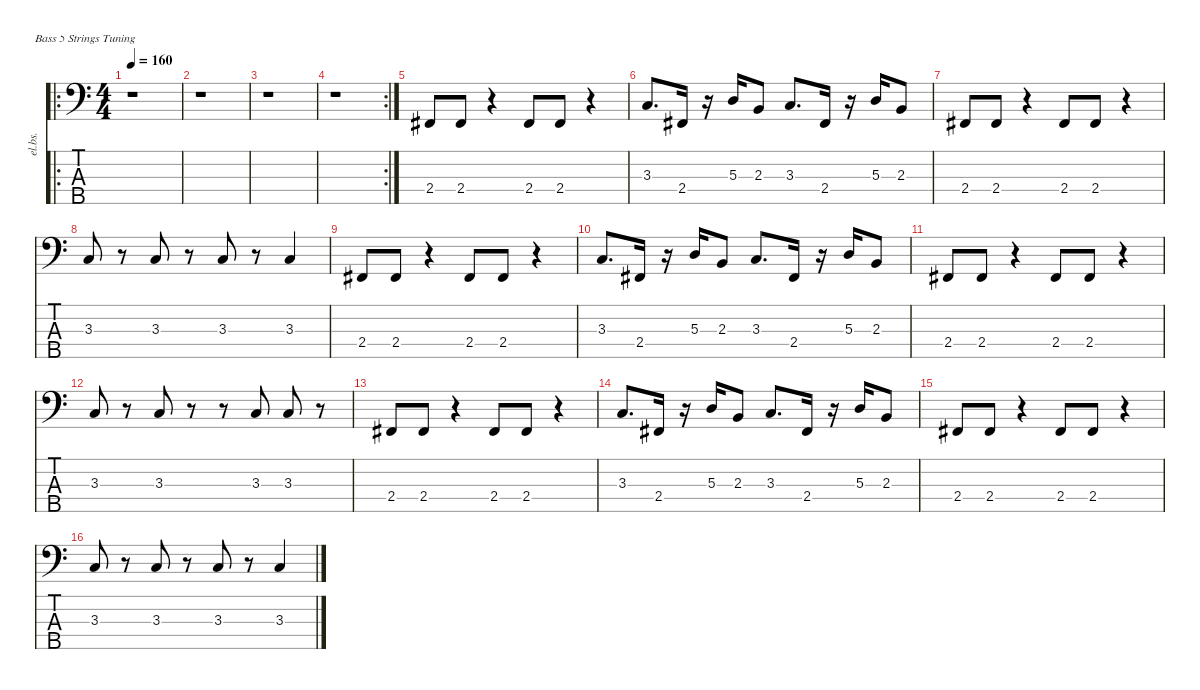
\defaultSystemsLayout 4
\hideDynamics
\bracketExtendMode nobrackets
\otherSystemsTrackNameOrientation horizontal
\track ("Dave Ellefson" "el.bs.") {instrument electricbasspick}
\staff {score tabs}
\tuning (G2 D2 A1 E1 B0)
\ro
\ts (4 4)
\beaming (8 2 2 2 2)
\tempo 160
\clef f4
\ks c
r.1{dy f instrument electricbasspick beam Down} |
r.1{beam Down} |
r.1{beam Down} |
\rc 2
r.1{beam Down} |
2.4{acc #}.8{beam Up} 2.4{acc #}.8{beam Up} r.4{beam Up} 2.4{acc #}.8{beam Up} 2.4{acc #}.8{beam Up} r.4{beam Up} |
3.3.8{d beam Up} 2.4{acc #}.16{beam Up} r.16{beam Up} 5.3.16{beam Up} 2.3.8{beam Up} 3.3.8{d beam Up} 2.4{acc #}.16{beam Up} r.16{beam Up} 5.3.16{beam Up} 2.3.8{beam Up} |
2.4{acc #}.8{beam Up} 2.4{acc #}.8{beam Up} r.4{beam Up} 2.4{acc #}.8{beam Up} 2.4{acc #}.8{beam Up} r.4{beam Up} |
3.3.8{beam Up} r.8{beam Up} 3.3.8{beam Up} r.8{beam Up} 3.3.8{beam Up} r.8{beam Up} 3.3.4{beam Up} |
2.4{acc #}.8{beam Up} 2.4{acc #}.8{beam Up} r.4{beam Up} 2.4{acc #}.8{beam Up} 2.4{acc #}.8{beam Up} r.4{beam Up} |
3.3.8{d beam Up} 2.4{acc #}.16{beam Up} r.16{beam Up} 5.3.16{beam Up} 2.3.8{beam Up} 3.3.8{d beam Up} 2.4{acc #}.16{beam Up} r.16{beam Up} 5.3.16{beam Up} 2.3.8{beam Up} |
2.4{acc #}.8{beam Up} 2.4{acc #}.8{beam Up} r.4{beam Up} 2.4{acc #}.8{beam Up} 2.4{acc #}.8{beam Up} r.4{beam Up} |
3.3.8{beam Up} r.8{beam Up} 3.3.8{beam Up} r.8{beam Up} r.8{beam Up} 3.3.8{beam Up} 3.3.8{beam Up} r.8{beam Up} |
2.4{acc #}.8{beam Up} 2.4{acc #}.8{beam Up} r.4{beam Up} 2.4{acc #}.8{beam Up} 2.4{acc #}.8{beam Up} r.4{beam Up} |
3.3.8{d beam Up} 2.4{acc #}.16{beam Up} r.16{beam Up} 5.3.16{beam Up} 2.3.8{beam Up} 3.3.8{d beam Up} 2.4{acc #}.16{beam Up} r.16{beam Up} 5.3.16{beam Up} 2.3.8{beam Up} |
2.4{acc #}.8{beam Up} 2.4{acc #}.8{beam Up} r.4{beam Up} 2.4{acc #}.8{beam Up} 2.4{acc #}.8{beam Up} r.4{beam Up} |
3.3.8{beam Up} r.8{beam Up} 3.3.8{beam Up} r.8{beam Up} 3.3.8{beam Up} r.8{beam Up} 3.3.4{beam Up}
